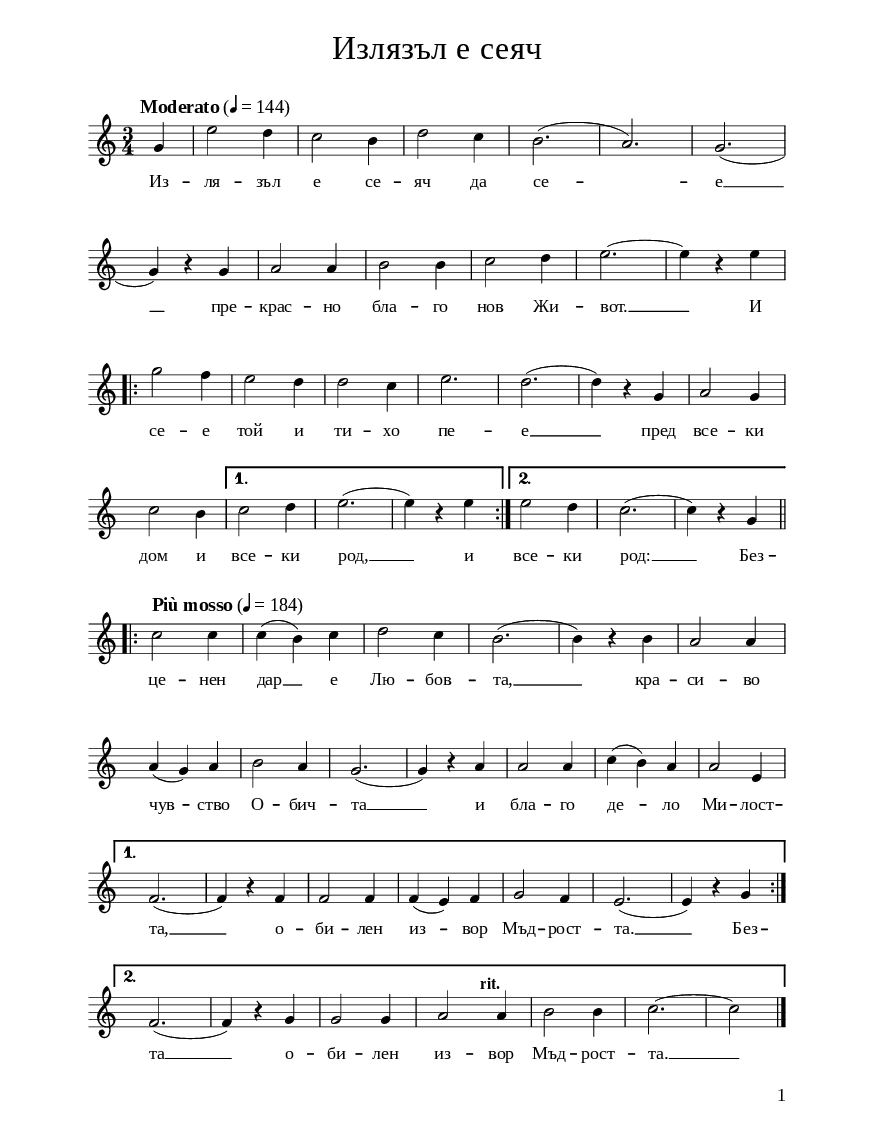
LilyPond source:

\version "2.24.2"

% include paper part and global functions
\include "include/globals.ily"

"rightBraces018" = \markup {
  \column {
    % repeat braces
    \translate #'(0 . -5.6 )
    \right-brace #18


    \translate #'(0 . -10 )
    \right-brace #45

    \translate #'(0 . -14.9 )
    \right-brace #18



  }
  \column {
    % repeat numbers
    \translate #'(0 . -6.2 )
    2

    \translate #'(0 . -12.2 )
    2

    \translate #'(0 . -18.9 )
    2
  }
}

\bookpart {
  \label #'ref018
  \tocItem \markup "Излязъл е сеяч"
  \include "include/bookpart-paper.ily"
  \score {
    \include "include/score-layout.ily"

    \new Voice \absolute  {
      \clef treble
      \key c \major
      \time 3/4
      \tempoFunc "Moderato" 4 "144"

      \partial 4 g'4| e''2 d''4| c''2 b'4|d''2 c''4| b'2. (|a'2.) g'2. (| \break

      g'4 ) r4 g'4 | a'2 a'4 | b'2 b'4 | c''2 d''4 | e''2.~ e''4 r4 e'' | \break

      \repeat volta 2 {
        g''2 f''4 | e''2 d''4 | d''2 c''4 | e''2.| d''2. ( |d''4) r4 g'4| a'2 g'4| \break

        c''2 b'4 |
      }
      \alternative {
        {  c''2 d''4| e''2. (| e''4 ) r4  e''4| }
        { e''2 d''4 | c''2. (| c''4 )  r4 g'4  |  \break }
      }

      \repeat volta 2 {
        \tempoFunc "Più mosso" 4 "184"
        \bar ".|:-||" c''2 c''4 | c''4 ( b'4 ) c''4 | d''2 c''4 | b'2. (| b'4 ) r4 b'4 | a'2 a'4 | \break
        a'4 ( g'4 ) a'4 | b'2 a'4 | g'2. ( | g'4 ) r4 a'4 | a'2 a'4 | c''4 ( b'4) a'4 | a'2 e'4 |  \break
      }
      \alternative {
        {  f'2. (|  f'4 )  r4 f'4 | f'2 f'4 | f'4 ( e'4 ) f'4 | g'2 f'4 |e'2. (| e'4 ) r4 g'4   \break }
        {
          f'2. (|  f'4 ) r4 g'4 | g'2 g'4 | a'2
          \override Score.RehearsalMark.outside-staff-priority = #599
          \mark\markup\normalsize\bold { "rit." } % places rit. below alternative bracket
          a'4 | b'2 b'4 | c''2. ~ | c''2  \bar "|." \pageBreak
        }
      }
    }

    \addlyrics {
      Из -- ля -- зъл е се -- яч да се -- е __
      пре -- крас -- но бла -- го нов Жи -- вот. __ И
      се -- е той и ти -- хо пе -- е __ пред все -- ки
      дом и все -- ки род, __  и все -- ки род: __ Без --
      це -- нен дар __ е Лю -- бов -- та, __ кра --  си -- во
      чув -- ство О -- бич -- та __  и бла -- го де -- ло Ми -- лост --
      та, __  о -- би -- лен из -- вор Мъд -- рост -- та. __ Без --
      та  __  о -- би -- лен из -- вор Мъд -- рост -- та. __ 
    }

    \header {
      title = \titleFunc "Излязъл е сеяч" "Izljazăl e sejač"
    }

    \midi{}

  } % score


  \markup \fontsize #bgCoupletFontSize {
    \hspace #15
    \override #`(baseline-skip . ,bgCoupletBaselineSkip) % affects space between column lines
    \column {

      \line { 2. И който чуе, в миг потръпва }
      \line {   "   " от тоя благ и мил напев; }
      \line {   "   " и просиява, и възкръсва, }
      \line {   "   " и благославя тоз посев. }
      \line { " " }
      \line { "   " \italic {Припев: } }
      \line {  "   " Безценен дар е Любовта, }
      \line { "   " красиво чувство – Обичта }
      \line { "   " и благо дело – Милостта, }
      \line {  "   " обилен извор – Мъдростта.}

      \line { " " }
      \line { "   " \italic {Припев ...} }

      \line { " " }
      \line { 3. Любов вселената облива, }
      \line {   "   " от обич грее всяка твар; }
      \line {   "   " живот в живота се прелива, }
      \line {   "   " тук няма вече млад и стар. }
      \line { " " }
      \line { "   " \italic {Припев ...} }
    }
    \"rightBraces018"
  }
  

} % bookpart
